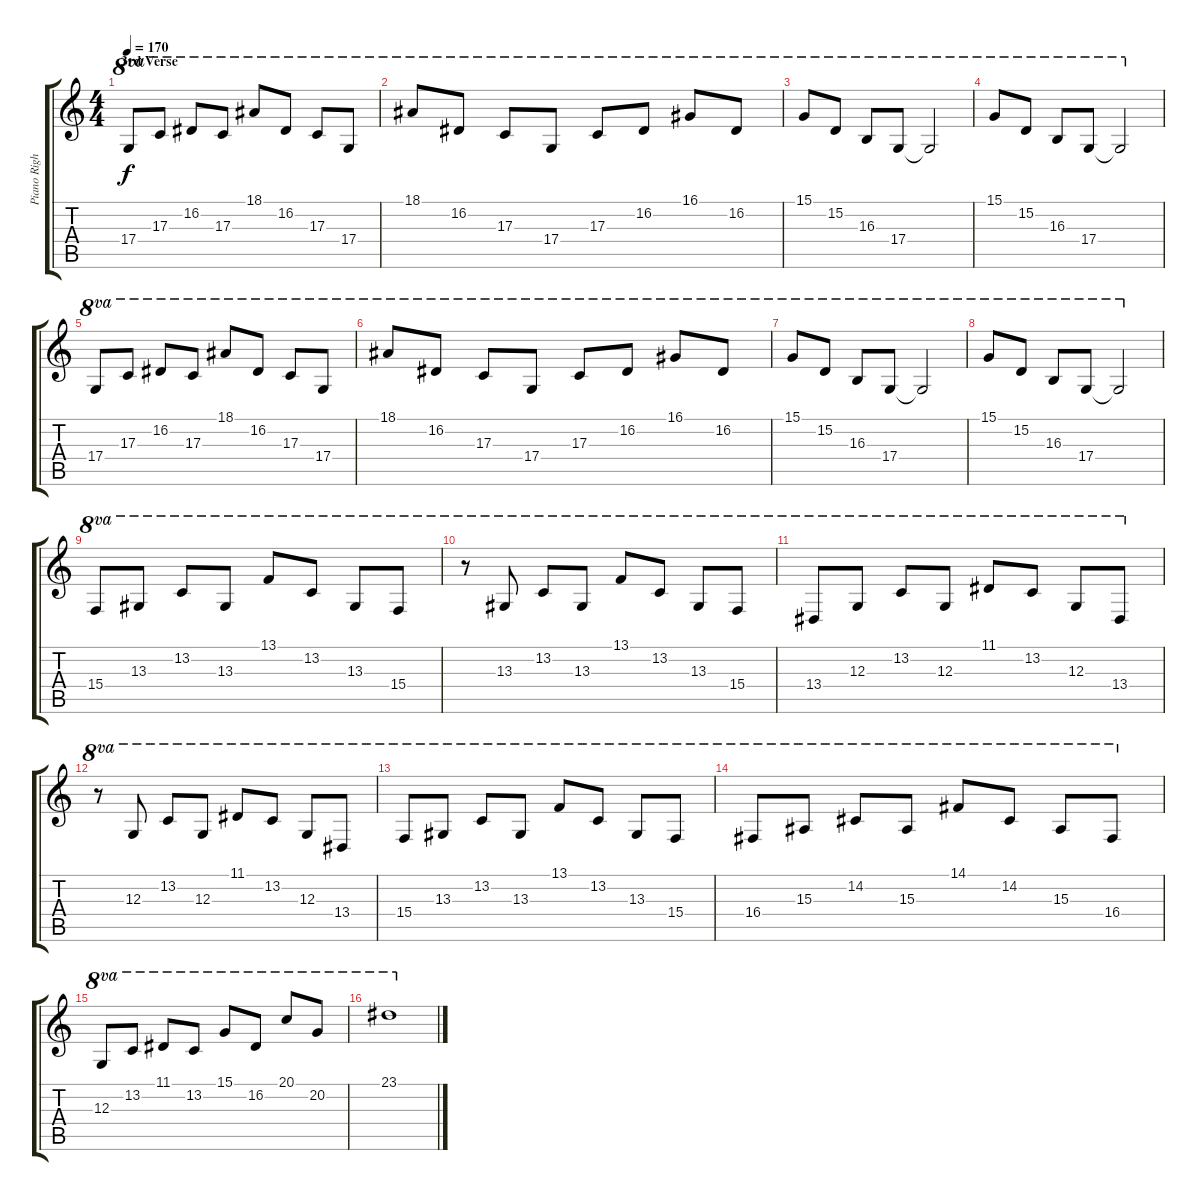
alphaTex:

\track ("Piano Right Hand" "Piano Righ") {instrument acousticgrandpiano}
\staff {score tabs}
\tuning (E4 B3 G3 D3 A2 E2) {hide}
\ts (4 4)
\section ("" "3rd Verse")
\tempo 170
\clef g2
\ks c
17.4.8{ot 8va dy f} 17.3.8{ot 8va} 16.2.8{ot 8va} 17.3.8{ot 8va} 18.1.8{ot 8va} 16.2.8{ot 8va} 17.3.8{ot 8va} 17.4.8{ot 8va} |
18.1.8{ot 8va} 16.2.8{ot 8va} 17.3.8{ot 8va} 17.4.8{ot 8va} 17.3.8{ot 8va} 16.2.8{ot 8va} 16.1.8{ot 8va} 16.2.8{ot 8va} |
15.1.8{ot 8va} 15.2.8{ot 8va} 16.3.8{ot 8va} 17.4.8{ot 8va} 17.4{t}.2{ot 8va} |
15.1.8{ot 8va} 15.2.8{ot 8va} 16.3.8{ot 8va} 17.4.8{ot 8va} 17.4{t}.2{ot 8va} |
17.4.8{ot 8va} 17.3.8{ot 8va} 16.2.8{ot 8va} 17.3.8{ot 8va} 18.1.8{ot 8va} 16.2.8{ot 8va} 17.3.8{ot 8va} 17.4.8{ot 8va} |
18.1.8{ot 8va} 16.2.8{ot 8va} 17.3.8{ot 8va} 17.4.8{ot 8va} 17.3.8{ot 8va} 16.2.8{ot 8va} 16.1.8{ot 8va} 16.2.8{ot 8va} |
15.1.8{ot 8va} 15.2.8{ot 8va} 16.3.8{ot 8va} 17.4.8{ot 8va} 17.4{t}.2{ot 8va} |
15.1.8{ot 8va} 15.2.8{ot 8va} 16.3.8{ot 8va} 17.4.8{ot 8va} 17.4{t}.2{ot 8va} |
15.4.8{ot 8va} 13.3.8{ot 8va} 13.2.8{ot 8va} 13.3.8{ot 8va} 13.1.8{ot 8va} 13.2.8{ot 8va} 13.3.8{ot 8va} 15.4.8{ot 8va} |
r.8{ot 8va} 13.3.8{ot 8va} 13.2.8{ot 8va} 13.3.8{ot 8va} 13.1.8{ot 8va} 13.2.8{ot 8va} 13.3.8{ot 8va} 15.4.8{ot 8va} |
13.4.8{ot 8va} 12.3.8{ot 8va} 13.2.8{ot 8va} 12.3.8{ot 8va} 11.1.8{ot 8va} 13.2.8{ot 8va} 12.3.8{ot 8va} 13.4.8{ot 8va} |
r.8{ot 8va} 12.3.8{ot 8va} 13.2.8{ot 8va} 12.3.8{ot 8va} 11.1.8{ot 8va} 13.2.8{ot 8va} 12.3.8{ot 8va} 13.4.8{ot 8va} |
15.4.8{ot 8va} 13.3.8{ot 8va} 13.2.8{ot 8va} 13.3.8{ot 8va} 13.1.8{ot 8va} 13.2.8{ot 8va} 13.3.8{ot 8va} 15.4.8{ot 8va} |
16.4.8{ot 8va} 15.3.8{ot 8va} 14.2.8{ot 8va} 15.3.8{ot 8va} 14.1.8{ot 8va} 14.2.8{ot 8va} 15.3.8{ot 8va} 16.4.8{ot 8va} |
12.3.8{ot 8va} 13.2.8{ot 8va} 11.1.8{ot 8va} 13.2.8{ot 8va} 15.1.8{ot 8va} 16.2.8{ot 8va} 20.1.8{ot 8va} 20.2.8{ot 8va} |
23.1.1{ot 8va}
